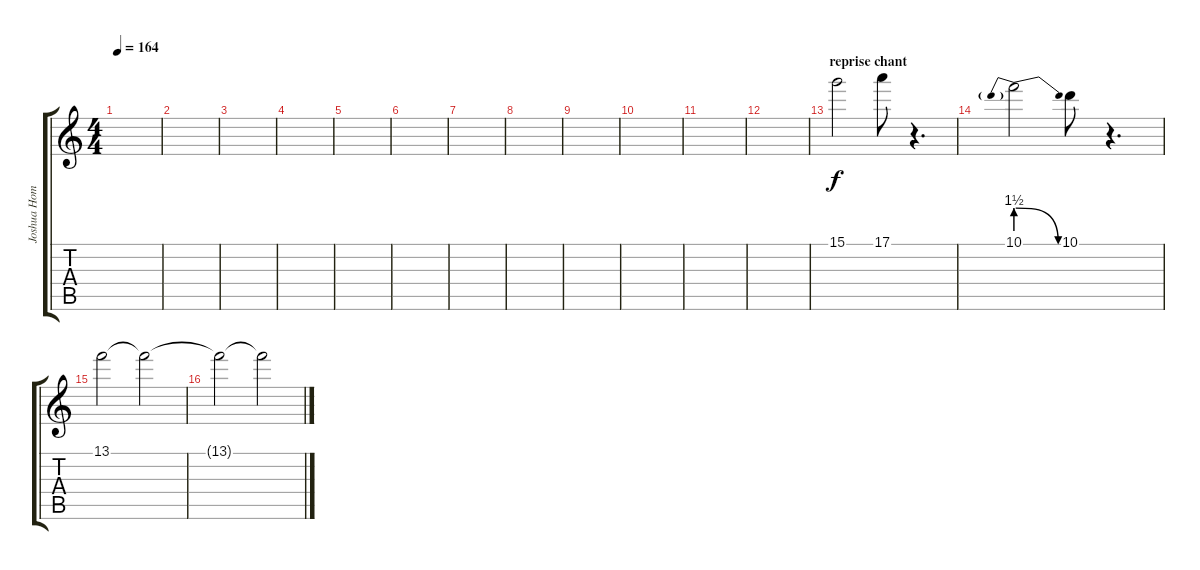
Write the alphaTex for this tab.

\track ("Joshua Homme - guitar" "Joshua Hom") {instrument overdrivenguitar}
\staff {score tabs}
\tuning (E4 B3 G3 D3 A2 E2) {hide}
\ts (4 4)
\tempo 164
\clef g2
\ks c
|
|
|
|
|
|
|
|
|
|
|
|
\section ("" "reprise chant")
15.1.2{volume 8} 17.1.8 r.4{d} |
10.1{be (prebendrelease 0 6 60 0)}.2 10.1.8 r.4{d} |
13.1.2 13.1{t}.2 |
13.1{t}.2 13.1{t}.2
